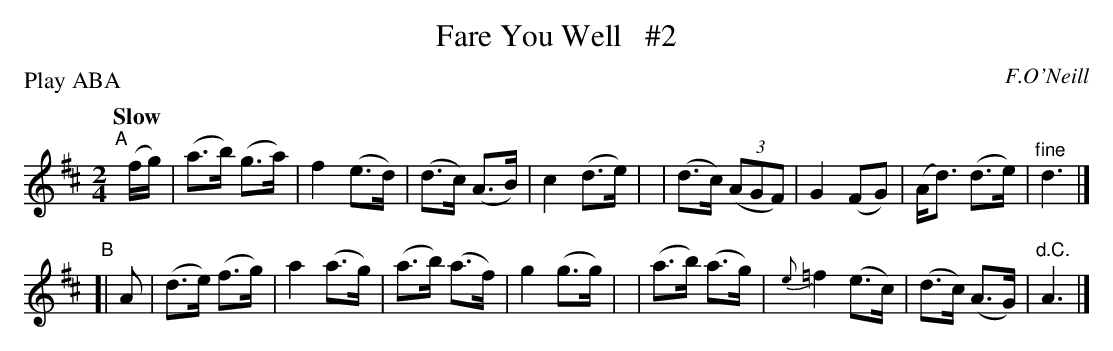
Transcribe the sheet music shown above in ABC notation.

X:1
T: Fare You Well   #2
M: 2/4
L: 1/16
Q: "Slow"
O: F.O'Neill
P: Play ABA
K: D
"^A"[|] (fg) \
| (a3b) (g3a) | f4 (e3d) | (d3c) (A3B) | c4 (d3e) |\
| (d3c) (3(A2G2F2) | G4 (F2G2) | (Ad3) (d3e) | "^fine"d6 |]
"^B"[| A2 \
| (d3e) (f3g) | a4 (a3g) | (a3b) (a3f) | g4 (g3g) |\
| (a3b) (a3g) | {e}=f4 (e3c) | (d3c) (A3G) | "^d.C."A6 |]
